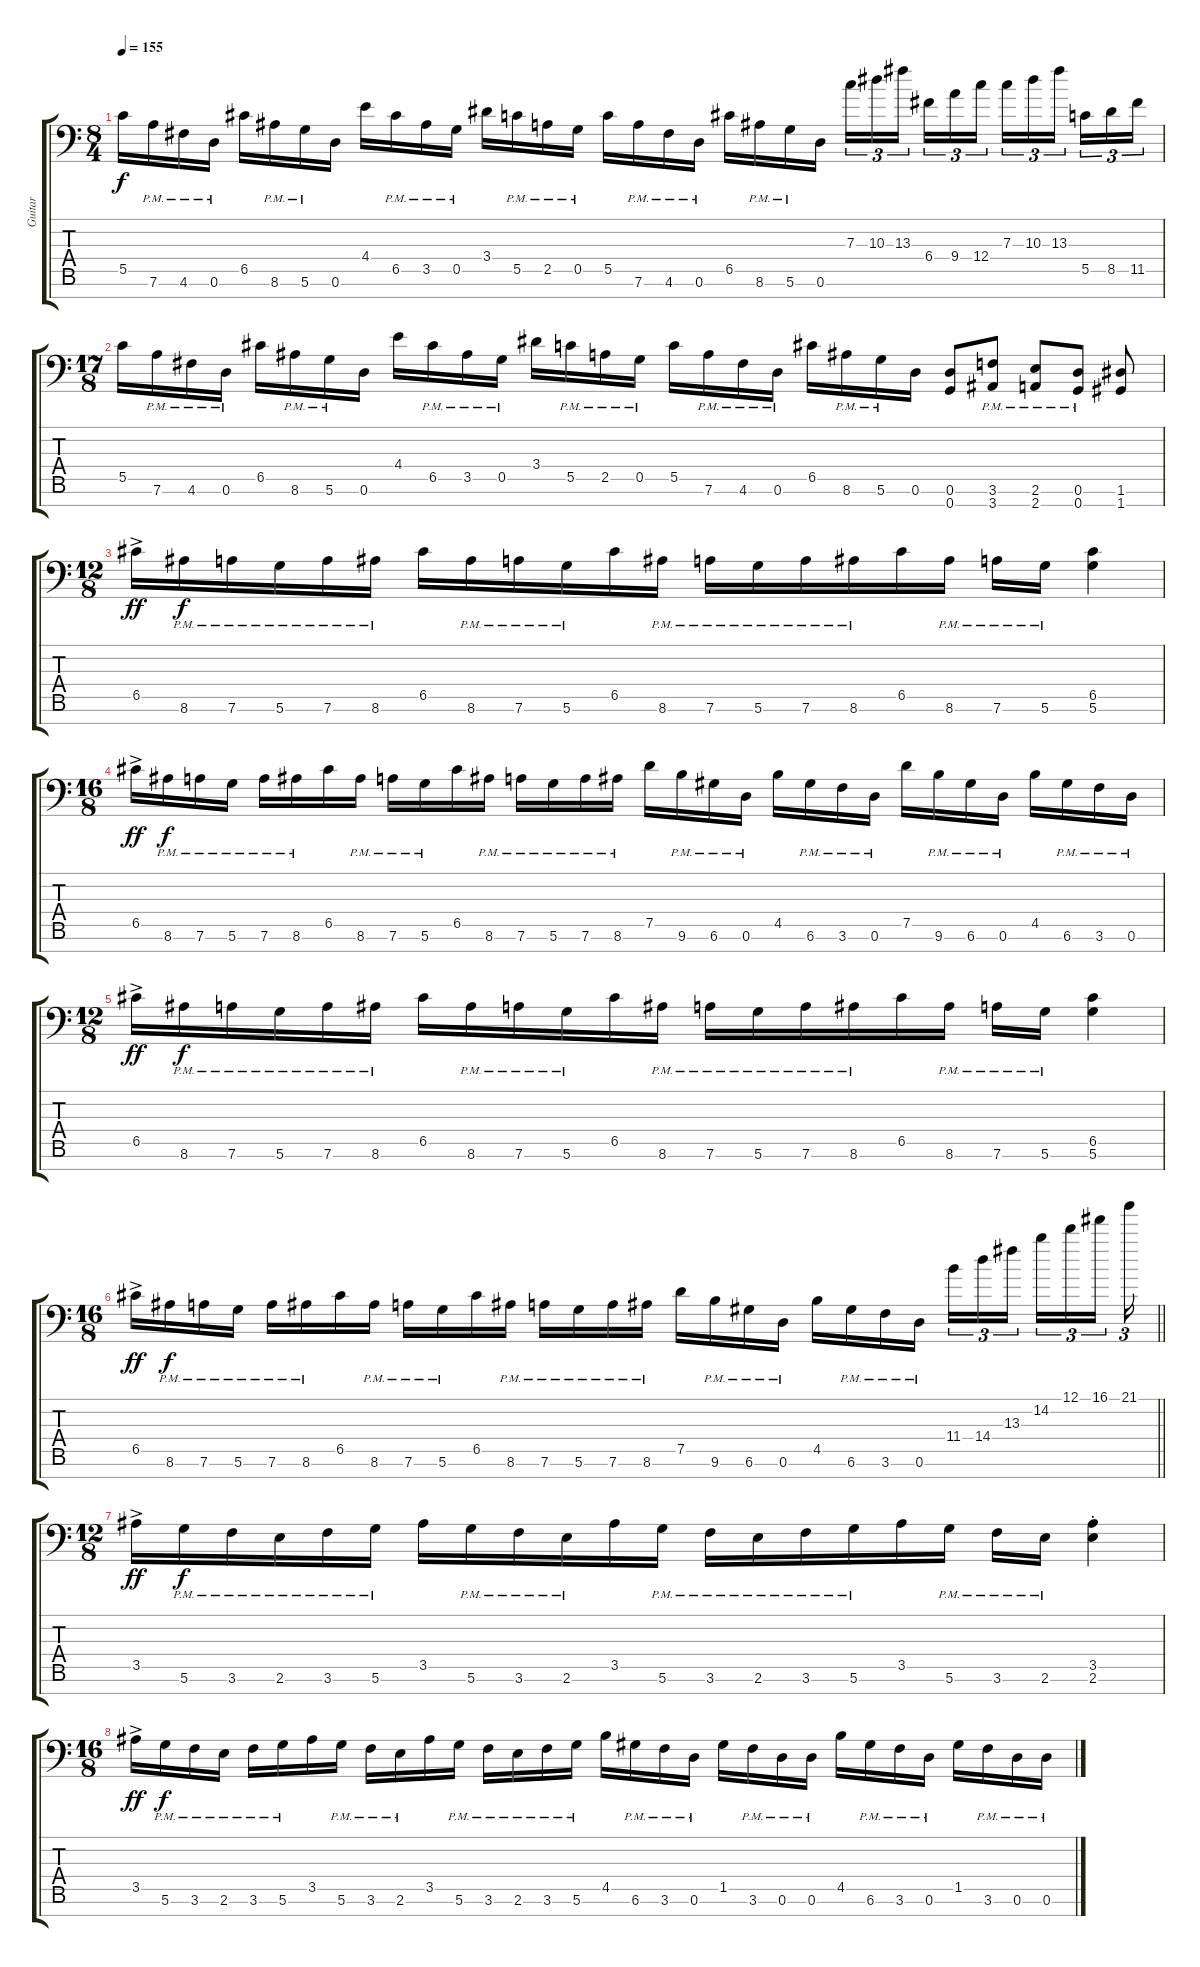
\track ("Guitar" "Guitar") {instrument distortionguitar}
\staff {score tabs}
\tuning (D4 A3 F3 C3 G2 D2 G1) {hide}
\ts (8 4)
\tempo 155
\clef f4
\ks c
5.5.16{dy f} 7.6{pm}.16 4.6{pm}.16 0.6{pm}.16 6.5.16 8.6{pm}.16 5.6{pm}.16 0.6.16 4.4.16 6.5{pm}.16 3.5{pm}.16 0.5{pm}.16 3.4.16 5.5{pm}.16 2.5{pm}.16 0.5{pm}.16 5.5.16 7.6{pm}.16 4.6{pm}.16 0.6{pm}.16 6.5.16 8.6{pm}.16 5.6{pm}.16 0.6.16 7.3.16{tu (3 2)} 10.3.16{tu (3 2)} 13.3.16{tu (3 2) beam splitsecondary} 6.4.16{tu (3 2)} 9.4.16{tu (3 2)} 12.4.16{tu (3 2)} 7.3.16{tu (3 2)} 10.3.16{tu (3 2)} 13.3.16{tu (3 2) beam splitsecondary} 5.5.16{tu (3 2)} 8.5.16{tu (3 2)} 11.5.16{tu (3 2)} |
\ts (17 8)
5.5.16 7.6{pm}.16 4.6{pm}.16 0.6{pm}.16 6.5.16 8.6{pm}.16 5.6{pm}.16 0.6.16 4.4.16 6.5{pm}.16 3.5{pm}.16 0.5{pm}.16 3.4.16 5.5{pm}.16 2.5{pm}.16 0.5{pm}.16 5.5.16 7.6{pm}.16 4.6{pm}.16 0.6{pm}.16 6.5.16 8.6{pm}.16 5.6{pm}.16 0.6.16 (0.6 0.7).8 (3.6{pm} 3.7{pm}).8 (2.6{pm} 2.7{pm}).8 (0.6{pm} 0.7).8 (1.6 1.7).8 |
\ts (12 8)
6.5{ac}.16{dy ff} 8.6{pm}.16{dy f} 7.6{pm}.16 5.6{pm}.16 7.6{pm}.16 8.6{pm}.16 6.5.16 8.6{pm}.16 7.6{pm}.16 5.6{pm}.16 6.5.16 8.6{pm}.16 7.6{pm}.16 5.6{pm}.16 7.6{pm}.16 8.6{pm}.16 6.5.16 8.6{pm}.16 7.6{pm}.16 5.6{pm}.16 (6.5 5.6).4 |
\ts (16 8)
6.5{ac}.16{dy ff} 8.6{pm}.16{dy f} 7.6{pm}.16 5.6{pm}.16 7.6{pm}.16 8.6{pm}.16 6.5.16 8.6{pm}.16 7.6{pm}.16 5.6{pm}.16 6.5.16 8.6{pm}.16 7.6{pm}.16 5.6{pm}.16 7.6{pm}.16 8.6{pm}.16 7.5.16 9.6{pm}.16 6.6{pm}.16 0.6{pm}.16 4.5.16 6.6{pm}.16 3.6{pm}.16 0.6{pm}.16 7.5.16 9.6{pm}.16 6.6{pm}.16 0.6{pm}.16 4.5.16 6.6{pm}.16 3.6{pm}.16 0.6{pm}.16 |
\ts (12 8)
6.5{ac}.16{dy ff} 8.6{pm}.16{dy f} 7.6{pm}.16 5.6{pm}.16 7.6{pm}.16 8.6{pm}.16 6.5.16 8.6{pm}.16 7.6{pm}.16 5.6{pm}.16 6.5.16 8.6{pm}.16 7.6{pm}.16 5.6{pm}.16 7.6{pm}.16 8.6{pm}.16 6.5.16 8.6{pm}.16 7.6{pm}.16 5.6{pm}.16 (6.5 5.6).4 |
\ts (16 8)
\barLineRight lightlight
6.5{ac}.16{dy ff} 8.6{pm}.16{dy f} 7.6{pm}.16 5.6{pm}.16 7.6{pm}.16 8.6{pm}.16 6.5.16 8.6{pm}.16 7.6{pm}.16 5.6{pm}.16 6.5.16 8.6{pm}.16 7.6{pm}.16 5.6{pm}.16 7.6{pm}.16 8.6{pm}.16 7.5.16 9.6{pm}.16 6.6{pm}.16 0.6{pm}.16 4.5.16 6.6{pm}.16 3.6{pm}.16 0.6{pm}.16 11.4.16{tu (3 2)} 14.4.16{tu (3 2)} 13.3.16{tu (3 2)} 14.2.16{tu (3 2)} 12.1.16{tu (3 2)} 16.1.16{tu (3 2)} 21.1.16{tu (3 2)} |
\ts (12 8)
3.5{ac}.16{dy ff} 5.6{pm}.16{dy f} 3.6{pm}.16 2.6{pm}.16 3.6{pm}.16 5.6{pm}.16 3.5.16 5.6{pm}.16 3.6{pm}.16 2.6{pm}.16 3.5.16 5.6{pm}.16 3.6{pm}.16 2.6{pm}.16 3.6{pm}.16 5.6{pm}.16 3.5.16 5.6{pm}.16 3.6{pm}.16 2.6{pm}.16 (3.5{st} 2.6{st}).4 |
\ts (16 8)
3.5{ac}.16{dy ff} 5.6{pm}.16{dy f} 3.6{pm}.16 2.6{pm}.16 3.6{pm}.16 5.6{pm}.16 3.5.16 5.6{pm}.16 3.6{pm}.16 2.6{pm}.16 3.5.16 5.6{pm}.16 3.6{pm}.16 2.6{pm}.16 3.6{pm}.16 5.6{pm}.16 4.5.16 6.6{pm}.16 3.6{pm}.16 0.6{pm}.16 1.5.16 3.6{pm}.16 0.6{pm}.16 0.6{pm}.16 4.5.16 6.6{pm}.16 3.6{pm}.16 0.6{pm}.16 1.5.16 3.6{pm}.16 0.6{pm}.16 0.6{pm}.16
